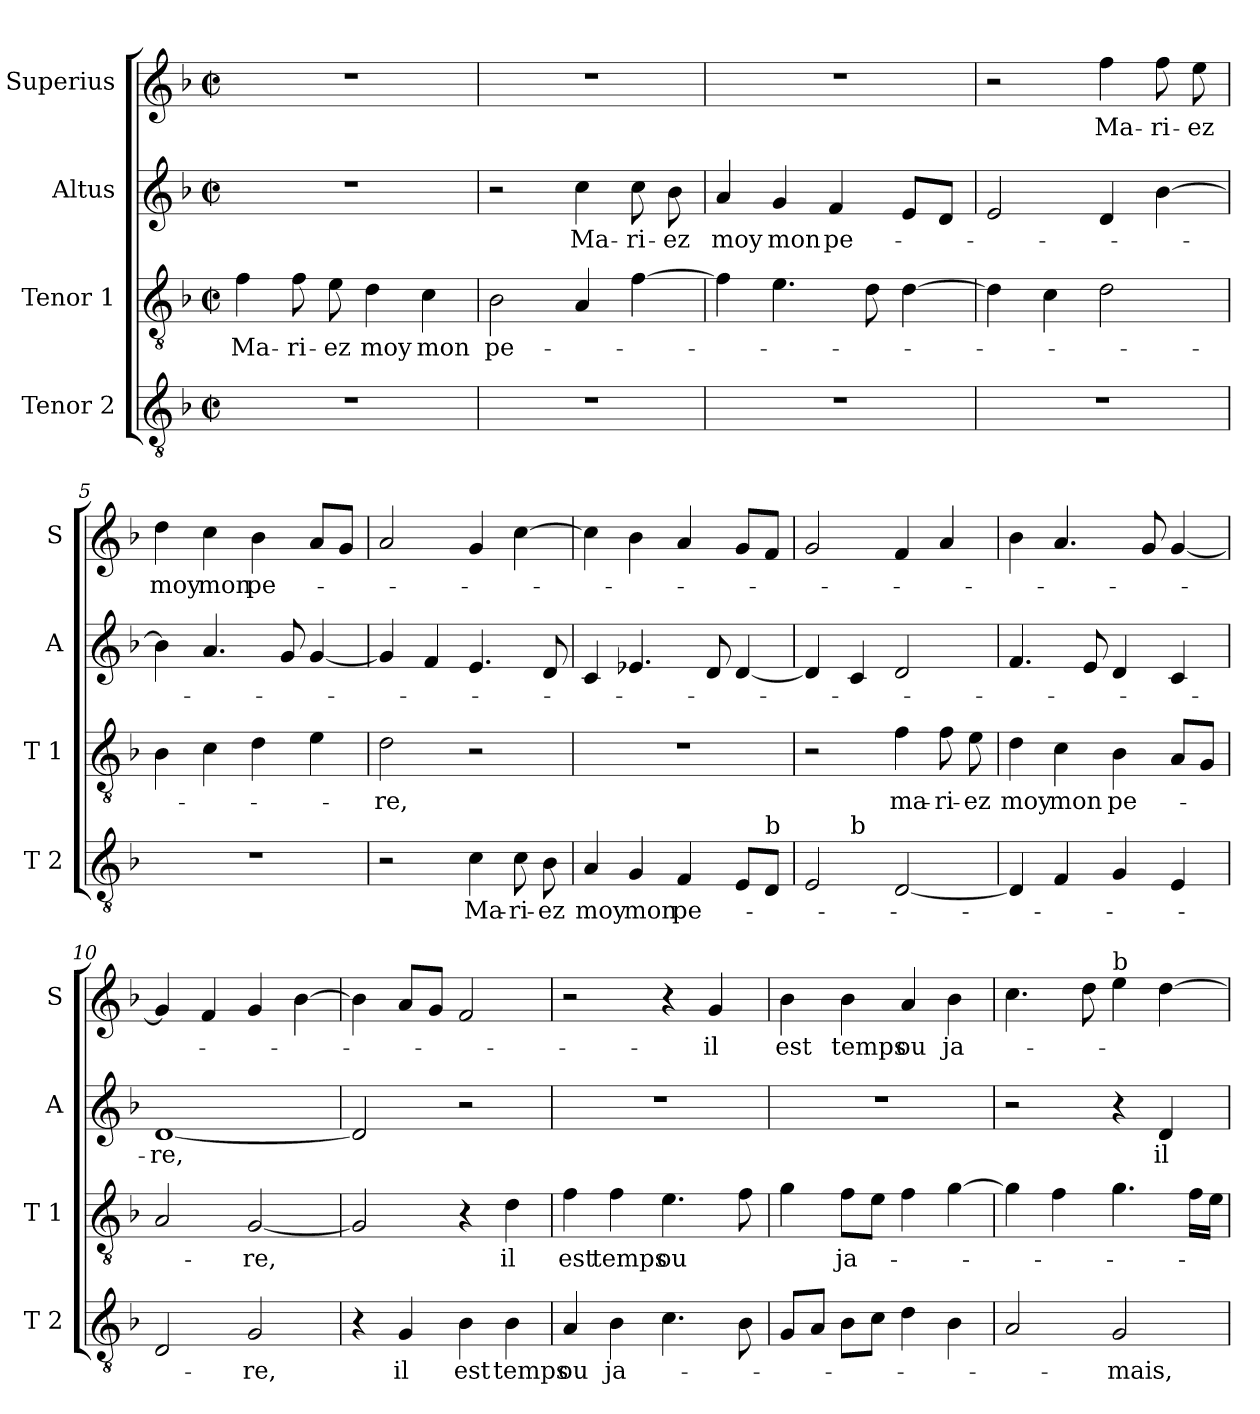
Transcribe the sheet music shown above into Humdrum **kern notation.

**kern	**text	**kern	**text	**kern	**text	**kern	**text
*part4	*part4	*part3	*part3	*part2	*part2	*part1	*part1
*staff4	*staff4	*staff3	*staff3	*staff2	*staff2	*staff1	*staff1
*I"Tenor 2	*	*I"Tenor 1	*	*I"Altus	*	*I"Superius	*
*I'T 2	*	*I'T 1	*	*I'A	*	*I'S	*
*clefGv2	*	*clefGv2	*	*clefG2	*	*clefG2	*
*k[b-]	*	*k[b-]	*	*k[b-]	*	*k[b-]	*
*F:	*	*F:	*	*F:	*	*F:	*
*M2/2	*	*M2/2	*	*M2/2	*	*M2/2	*
*met(c|)	*	*met(c|)	*	*met(c|)	*	*met(c|)	*
=1	=1	=1	=1	=1	=1	=1	=1
1r	.	4f\	Ma-	1r	.	1r	.
.	.	8f\	-ri-	.	.	.	.
.	.	8e\	-ez	.	.	.	.
.	.	4d\	moy	.	.	.	.
.	.	4c\	mon	.	.	.	.
=2	=2	=2	=2	=2	=2	=2	=2
1r	.	2B-\	pe-	2r	.	1r	.
.	.	4A/	.	4cc\	Ma-	.	.
.	.	[4f\	.	8cc\	-ri-	.	.
.	.	.	.	8b-\	-ez	.	.
=3	=3	=3	=3	=3	=3	=3	=3
1r	.	4f\]	.	4a/	moy	1r	.
.	.	4.e\	.	4g/	mon	.	.
.	.	.	.	4f/	pe-	.	.
.	.	8d\	.	.	.	.	.
.	.	[4d\	.	8e/L	.	.	.
.	.	.	.	8d/J	.	.	.
=4	=4	=4	=4	=4	=4	=4	=4
1r	.	4d\]	.	2e/	.	2r	.
.	.	4c\	.	.	.	.	.
.	.	2d\	.	4d/	.	4ff\	Ma-
.	.	.	.	[4b-\	.	8ff\	-ri-
.	.	.	.	.	.	8ee\	-ez
=5	=5	=5	=5	=5	=5	=5	=5
1r	.	4B-\	.	4b-\]	.	4dd\	moy
.	.	4c\	.	4.a/	.	4cc\	mon
.	.	4d\	.	.	.	4b-\	pe-
.	.	.	.	8g/	.	.	.
.	.	4e\	.	[4g/	.	8a/L	.
.	.	.	.	.	.	8g/J	.
!!LO:LB:g=z
=6	=6	=6	=6	=6	=6	=6	=6
2r	.	2d\	-re,	4g/]	.	2a/	.
.	.	.	.	4f/	.	.	.
4c\	Ma-	2r	.	4.e/	.	4g/	.
8c\	-ri-	.	.	.	.	[4cc\	.
8B-\	-ez	.	.	8d/	.	.	.
=7	=7	=7	=7	=7	=7	=7	=7
4A/	moy	1r	.	4c/	.	4cc\]	.
4G/	mon	.	.	4.e-X/	.	4b-\	.
4F/	pe-	.	.	.	.	4a/	.
.	.	.	.	8d/	.	.	.
8E/L	.	.	.	[4d/	.	8g/L	.
!LO:TX:a:t=b	!	!	!	!	!	!	!
8D/J	.	.	.	.	.	8f/J	.
=8	=8	=8	=8	=8	=8	=8	=8
*^	*	*	*	*	*	*	*
2E/	4ryy	.	2r	.	4d/]	.	2g/	.
!	!LO:TX:a:t=b	!	!	!	!	!	!	!
.	2.ryy	.	.	.	4c/	.	.	.
[2D/	.	.	4f\	ma-	2d/	.	4f/	.
.	.	.	8f\	-ri-	.	.	4a/	.
.	.	.	8e\	-ez	.	.	.	.
*v	*v	*	*	*	*	*	*	*
=9	=9	=9	=9	=9	=9	=9	=9
4D/]	.	4d\	moy	4.f/	.	4b-\	.
4F/	.	4c\	mon	.	.	4.a/	.
.	.	.	.	8e/	.	.	.
4G/	.	4B-\	pe-	4d/	.	.	.
.	.	.	.	.	.	8g/	.
4E/	.	8A/L	.	4c/	.	[4g/	.
.	.	8G/J	.	.	.	.	.
=10	=10	=10	=10	=10	=10	=10	=10
2D/	.	2A/	.	[1d	-re,	4g/]	.
.	.	.	.	.	.	4f/	.
2G/	-re,	[2G/	-re,	.	.	4g/	.
.	.	.	.	.	.	[4b-\	.
!!LO:LB:g=z
=11	=11	=11	=11	=11	=11	=11	=11
4r	.	2G/]	.	2d/]	.	4b-\]	.
4G/	il	.	.	.	.	8a/L	.
.	.	.	.	.	.	8g/J	.
4B-\	est	4r	.	2r	.	2f/	.
4B-\	temps	4d\	il	.	.	.	.
=12	=12	=12	=12	=12	=12	=12	=12
4A/	ou	4f\	est	1r	.	2r	.
4B-\	ja-	4f\	temps	.	.	.	.
4.c\	.	4.e\	ou	.	.	4r	.
.	.	.	.	.	.	4g/	-il
8B-\	.	8f\	.	.	.	.	.
=13	=13	=13	=13	=13	=13	=13	=13
8G/L	.	4g\	.	1r	.	4b-\	est
8A/J	.	.	.	.	.	.	.
8B-\L	.	8f\L	ja-	.	.	4b-\	temps
8c\J	.	8e\J	.	.	.	.	.
4d\	.	4f\	.	.	.	4a/	ou
4B-\	.	[4g\	.	.	.	4b-\	ja-
=14	=14	=14	=14	=14	=14	=14	=14
2A/	.	4g\]	.	2r	.	4.cc\	.
.	.	4f\	.	.	.	.	.
.	.	.	.	.	.	8dd\	.
!	!	!	!	!	!	!LO:TX:a:t=b	!
2G/	-mais,	4.g\	.	4r	.	4ee\	.
.	.	.	.	4d/	il	[4dd\	.
.	.	16f\LL	.	.	.	.	.
.	.	16e\JJ	.	.	.	.	.
=	=	=	=	=	=	=	=
*-	*-	*-	*-	*-	*-	*-	*-
